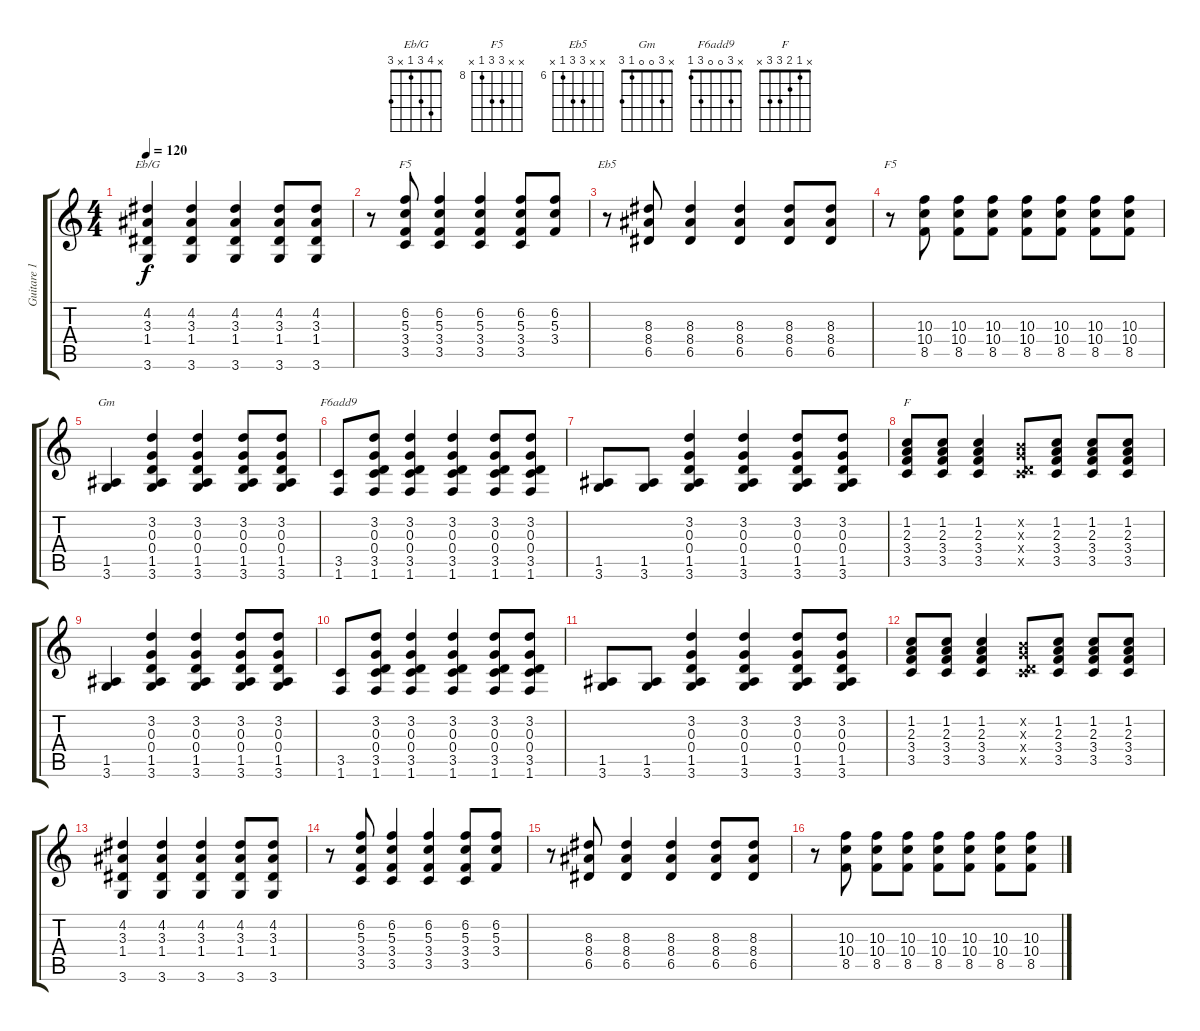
\track ("Guitare 1" "Guitare 1") {instrument electricguitarclean}
\staff {score tabs}
\tuning (E4 B3 G3 D3 A2 E2) {hide}
\chord ("Eb/G" x 4 3 1 x 3)
\chord ("F5" x 6 5 3 3 x) {firstfret 3}
\chord ("Eb5" x x 8 8 6 x) {firstfret 6}
\chord ("F5" x x 10 10 8 x) {firstfret 8}
\chord ("Gm" x 3 0 0 1 3)
\chord ("F6add9" x 3 0 0 3 1)
\chord ("F" x 1 2 3 3 x)
\ts (4 4)
\tempo 120
\clef g2
\ks c
(4.2 3.3 1.4 3.6).4{ch "Eb/G" dy f} (4.2 3.3 1.4 3.6).4 (4.2 3.3 1.4 3.6).4 (4.2 3.3 1.4 3.6).8 (4.2 3.3 1.4 3.6).8 |
r.8 (6.2 5.3 3.4 3.5).8{ch "F5"} (6.2 5.3 3.4 3.5).4 (6.2 5.3 3.4 3.5).4 (6.2 5.3 3.4 3.5).8 (6.2 5.3 3.4).8 |
r.8{ch "Eb5"} (8.3 8.4 6.5).8 (8.3 8.4 6.5).4 (8.3 8.4 6.5).4 (8.3 8.4 6.5).8 (8.3 8.4 6.5).8 |
r.8{ch "F5"} (10.3 10.4 8.5).8 (10.3 10.4 8.5).8 (10.3 10.4 8.5).8 (10.3 10.4 8.5).8 (10.3 10.4 8.5).8 (10.3 10.4 8.5).8 (10.3 10.4 8.5).8 |
(1.5 3.6).4{ch "Gm"} (3.2 0.3 0.4 1.5 3.6).4 (3.2 0.3 0.4 1.5 3.6).4 (3.2 0.3 0.4 1.5 3.6).8 (3.2 0.3 0.4 1.5 3.6).8 |
(3.5 1.6).8{ch "F6add9"} (3.2 0.3 0.4 3.5 1.6).8 (3.2 0.3 0.4 3.5 1.6).4 (3.2 0.3 0.4 3.5 1.6).4 (3.2 0.3 0.4 3.5 1.6).8 (3.2 0.3 0.4 3.5 1.6).8 |
(1.5 3.6).8 (1.5 3.6).8 (3.2 0.3 0.4 1.5 3.6).4 (3.2 0.3 0.4 1.5 3.6).4 (3.2 0.3 0.4 1.5 3.6).8 (3.2 0.3 0.4 1.5 3.6).8 |
(1.2 2.3 3.4 3.5).8{ch "F"} (1.2 2.3 3.4 3.5).8 (1.2 2.3 3.4 3.5).4 (0.2{x} 0.3{x} 0.4{x} 3.5{x}).8 (1.2 2.3 3.4 3.5).8 (1.2 2.3 3.4 3.5).8 (1.2 2.3 3.4 3.5).8 |
(1.5 3.6).4 (3.2 0.3 0.4 1.5 3.6).4 (3.2 0.3 0.4 1.5 3.6).4 (3.2 0.3 0.4 1.5 3.6).8 (3.2 0.3 0.4 1.5 3.6).8 |
(3.5 1.6).8 (3.2 0.3 0.4 3.5 1.6).8 (3.2 0.3 0.4 3.5 1.6).4 (3.2 0.3 0.4 3.5 1.6).4 (3.2 0.3 0.4 3.5 1.6).8 (3.2 0.3 0.4 3.5 1.6).8 |
(1.5 3.6).8 (1.5 3.6).8 (3.2 0.3 0.4 1.5 3.6).4 (3.2 0.3 0.4 1.5 3.6).4 (3.2 0.3 0.4 1.5 3.6).8 (3.2 0.3 0.4 1.5 3.6).8 |
(1.2 2.3 3.4 3.5).8 (1.2 2.3 3.4 3.5).8 (1.2 2.3 3.4 3.5).4 (0.2{x} 0.3{x} 0.4{x} 3.5{x}).8 (1.2 2.3 3.4 3.5).8 (1.2 2.3 3.4 3.5).8 (1.2 2.3 3.4 3.5).8 |
(4.2 3.3 1.4 3.6).4 (4.2 3.3 1.4 3.6).4 (4.2 3.3 1.4 3.6).4 (4.2 3.3 1.4 3.6).8 (4.2 3.3 1.4 3.6).8 |
r.8 (6.2 5.3 3.4 3.5).8 (6.2 5.3 3.4 3.5).4 (6.2 5.3 3.4 3.5).4 (6.2 5.3 3.4 3.5).8 (6.2 5.3 3.4).8 |
r.8 (8.3 8.4 6.5).8 (8.3 8.4 6.5).4 (8.3 8.4 6.5).4 (8.3 8.4 6.5).8 (8.3 8.4 6.5).8 |
r.8 (10.3 10.4 8.5).8 (10.3 10.4 8.5).8 (10.3 10.4 8.5).8 (10.3 10.4 8.5).8 (10.3 10.4 8.5).8 (10.3 10.4 8.5).8 (10.3 10.4 8.5).8
